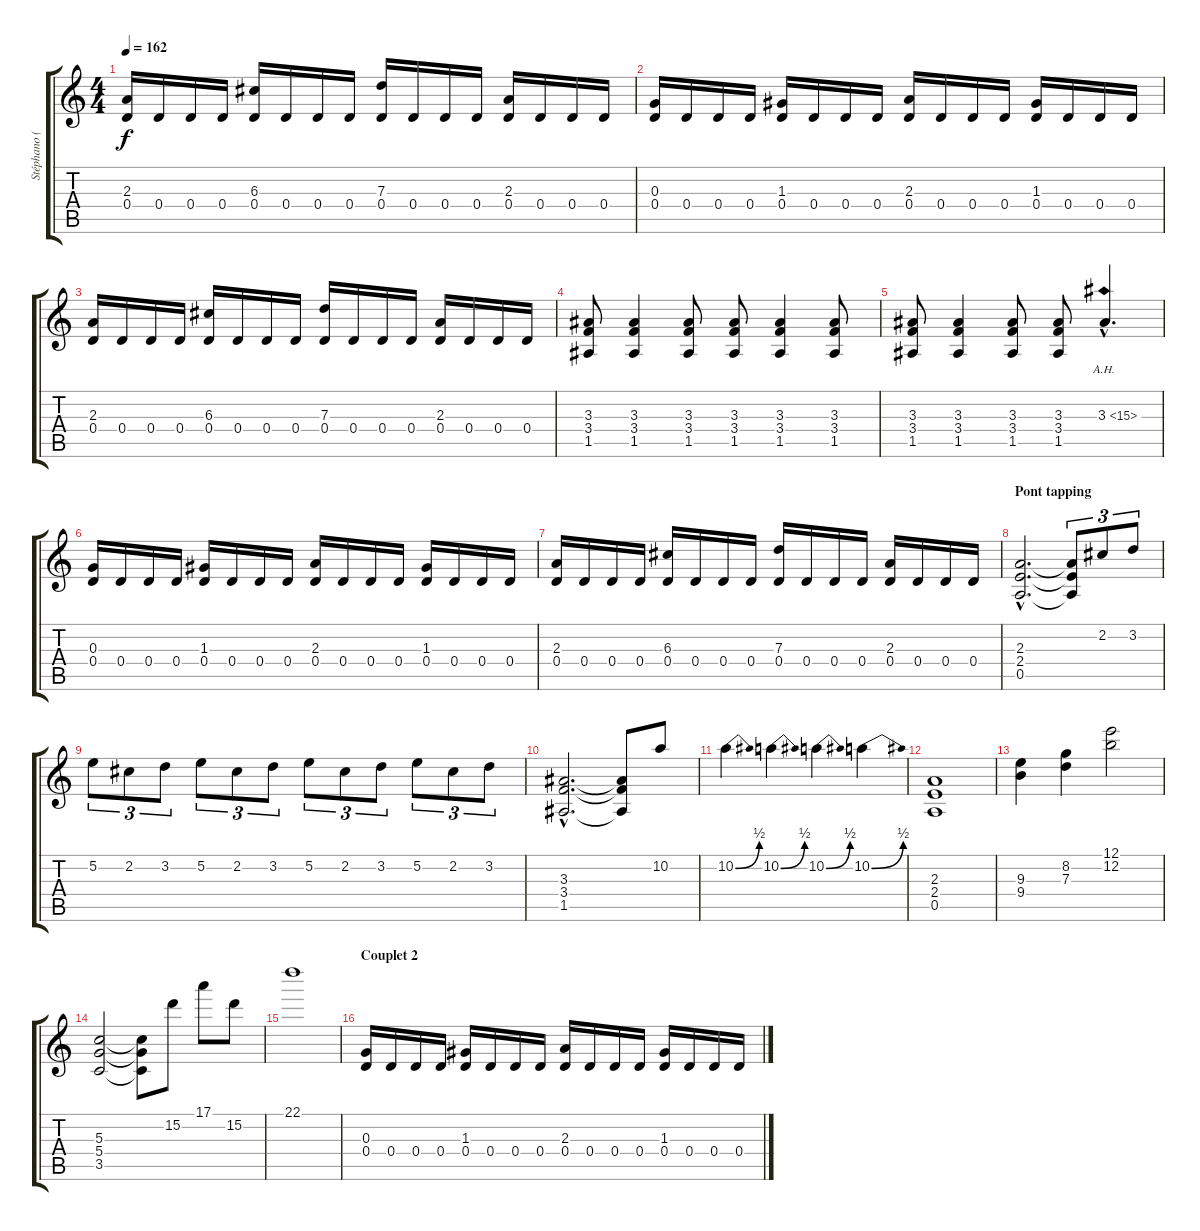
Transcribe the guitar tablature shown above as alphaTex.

\track ("Stéphano (guitare)" "Stéphano (") {instrument overdrivenguitar}
\staff {score tabs}
\tuning (E4 B3 G3 D3 A2 D2) {hide}
\ts (4 4)
\tempo 162
\clef g2
\ks c
(2.3 0.4).16{dy f} 0.4.16 0.4.16 0.4.16 (6.3 0.4).16 0.4.16 0.4.16 0.4.16 (7.3 0.4).16 0.4.16 0.4.16 0.4.16 (2.3 0.4).16 0.4.16 0.4.16 0.4.16 |
(0.3 0.4).16 0.4.16 0.4.16 0.4.16 (1.3 0.4).16 0.4.16 0.4.16 0.4.16 (2.3 0.4).16 0.4.16 0.4.16 0.4.16 (1.3 0.4).16 0.4.16 0.4.16 0.4.16 |
(2.3 0.4).16 0.4.16 0.4.16 0.4.16 (6.3 0.4).16 0.4.16 0.4.16 0.4.16 (7.3 0.4).16 0.4.16 0.4.16 0.4.16 (2.3 0.4).16 0.4.16 0.4.16 0.4.16 |
(3.3 3.4 1.5).8 (3.3 3.4 1.5).4 (3.3 3.4 1.5).8 (3.3 3.4 1.5).8 (3.3 3.4 1.5).4 (3.3 3.4 1.5).8 |
(3.3 3.4 1.5).8 (3.3 3.4 1.5).4 (3.3 3.4 1.5).8 (3.3 3.4 1.5).8 3.3{ah 12 hac}.4{d} |
(0.3 0.4).16{volume 13 instrument overdrivenguitar} 0.4.16 0.4.16 0.4.16 (1.3 0.4).16 0.4.16 0.4.16 0.4.16 (2.3 0.4).16 0.4.16 0.4.16 0.4.16 (1.3 0.4).16 0.4.16 0.4.16 0.4.16 |
(2.3 0.4).16 0.4.16 0.4.16 0.4.16 (6.3 0.4).16 0.4.16 0.4.16 0.4.16 (7.3 0.4).16 0.4.16 0.4.16 0.4.16 (2.3 0.4).16 0.4.16 0.4.16 0.4.16 |
\section ("" "Pont tapping")
(2.3{hac} 2.4{hac} 0.5{hac}).2{d} (2.3{t} 2.4{t} 0.5{t}).8{tu (3 2)} 2.2.8{tu (3 2)} 3.2.8{tu (3 2)} |
5.2.8{tu (3 2)} 2.2.8{tu (3 2)} 3.2.8{tu (3 2)} 5.2.8{tu (3 2)} 2.2.8{tu (3 2)} 3.2.8{tu (3 2)} 5.2.8{tu (3 2)} 2.2.8{tu (3 2)} 3.2.8{tu (3 2)} 5.2.8{tu (3 2)} 2.2.8{tu (3 2)} 3.2.8{tu (3 2)} |
(3.3{hac} 3.4{hac} 1.5{hac}).2{d} (3.3{t} 3.4{t} 1.5{t}).8 10.2.8 |
10.2{be (bend 0 0 60 2)}.4 10.2{be (bend 0 0 60 2)}.4 10.2{be (bend 0 0 60 2)}.4 10.2{be (bend 0 0 60 2)}.4 |
(2.3 2.4 0.5).1 |
(9.3 9.4).4 (8.2 7.3).4 (12.1 12.2).2 |
(5.3 5.4 3.5).2 (5.3{t} 5.4{t} 3.5{t}).8 15.2.8 17.1.8 15.2.8 |
22.1.1 |
\section ("" "Couplet 2")
(0.3 0.4).16 0.4.16 0.4.16 0.4.16 (1.3 0.4).16 0.4.16 0.4.16 0.4.16 (2.3 0.4).16 0.4.16 0.4.16 0.4.16 (1.3 0.4).16 0.4.16 0.4.16 0.4.16
